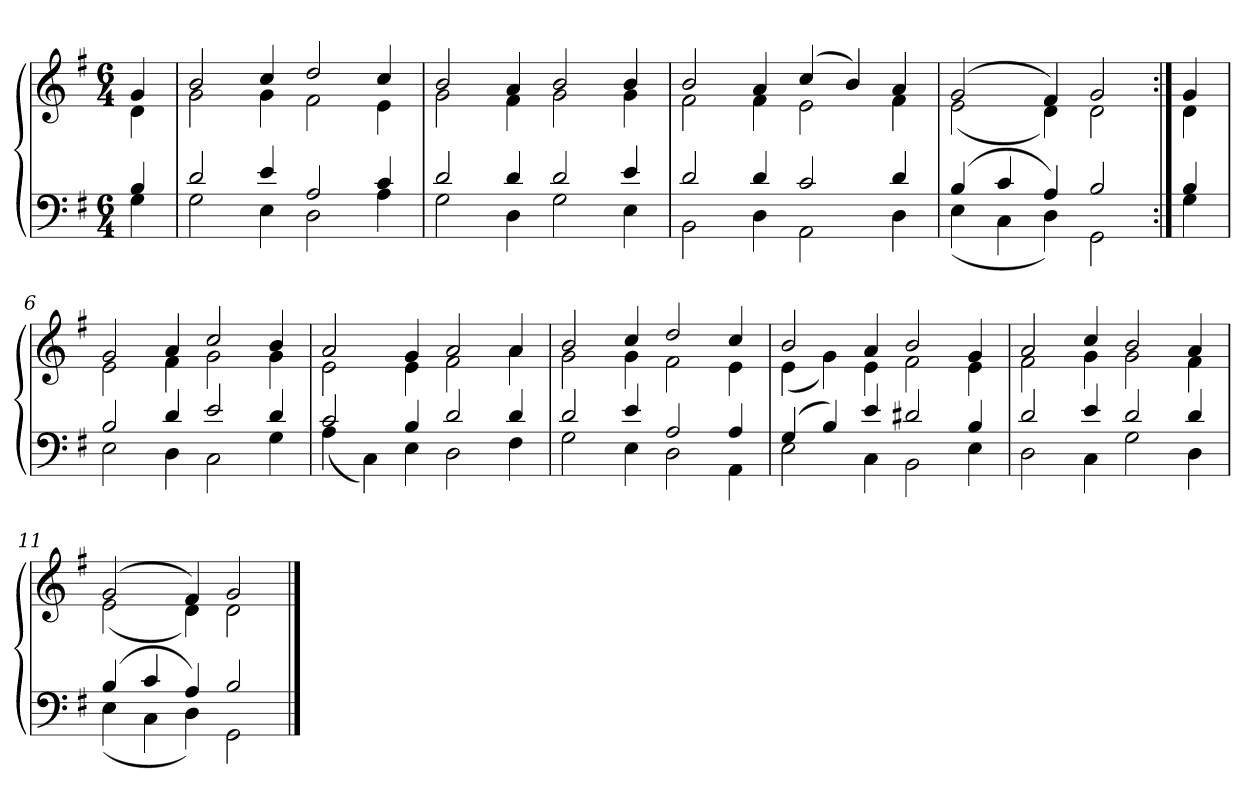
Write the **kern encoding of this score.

**kern	**kern
*part1	*part1
*staff2	*staff1
*clefF4	*clefG2
*k[f#]	*k[f#]
*G:	*G:
*M6/4	*M6/4
=	=
*^	*^
4B	4G	4g	4d
=1	=1	=1	=1
2d	2G	2b	2g
4e	4E	4cc	4g
2A	2D	2dd	2f#
4c	4A	4cc	4e
=2	=2	=2	=2
2d	2G	2b	2g
4d	4D	4a	4f#
2d	2G	2b	2g
4e	4E	4b	4g
=3	=3	=3	=3
2d	2BB	2b	2f#
4d	4D	4a	4f#
2c	2AA	(4cc	2e
.	.	4b)	.
4d	4D	4a	4f#
=4	=4	=4	=4
(4B	(4E	(2g	(2e
4c	4C	.	.
4A)	4D)	4f#)	4d)
2B	2GG	2g	2d
=5:|!	=5:|!	=5:|!	=5:|!
4B	4G	4g	4d
=6	=6	=6	=6
2B	2E	2g	2e
4d	4D	4a	4f#
2e	2C	2cc	2g
4d	4G	4b	4g
=7	=7	=7	=7
2c	(4A	2a	2e
.	4C)	.	.
4B	4E	4g	4e
2d	2D	2a	2f#
4d	4F#	4a	4a
=8	=8	=8	=8
2d	2G	2b	2g
4e	4E	4cc	4g
2A	2D	2dd	2f#
4A	4AA	4cc	4e
=9	=9	=9	=9
(4G	2E	2b	(4e
4B)	.	.	4g)
4e	4C	4a	4e
2d#X	2BB	2b	2f#
4B	4E	4g	4e
=10	=10	=10	=10
2d	2D	2a	2f#
4e	4C	4cc	4g
2d	2G	2b	2g
4d	4D	4a	4f#
=11	=11	=11	=11
(4B	(4E	(2g	(2e
4c	4C	.	.
4A)	4D)	4f#)	4d)
2B	2GG	2g	2d
*v	*v	*	*
*	*v	*v
==	==
*-	*-
